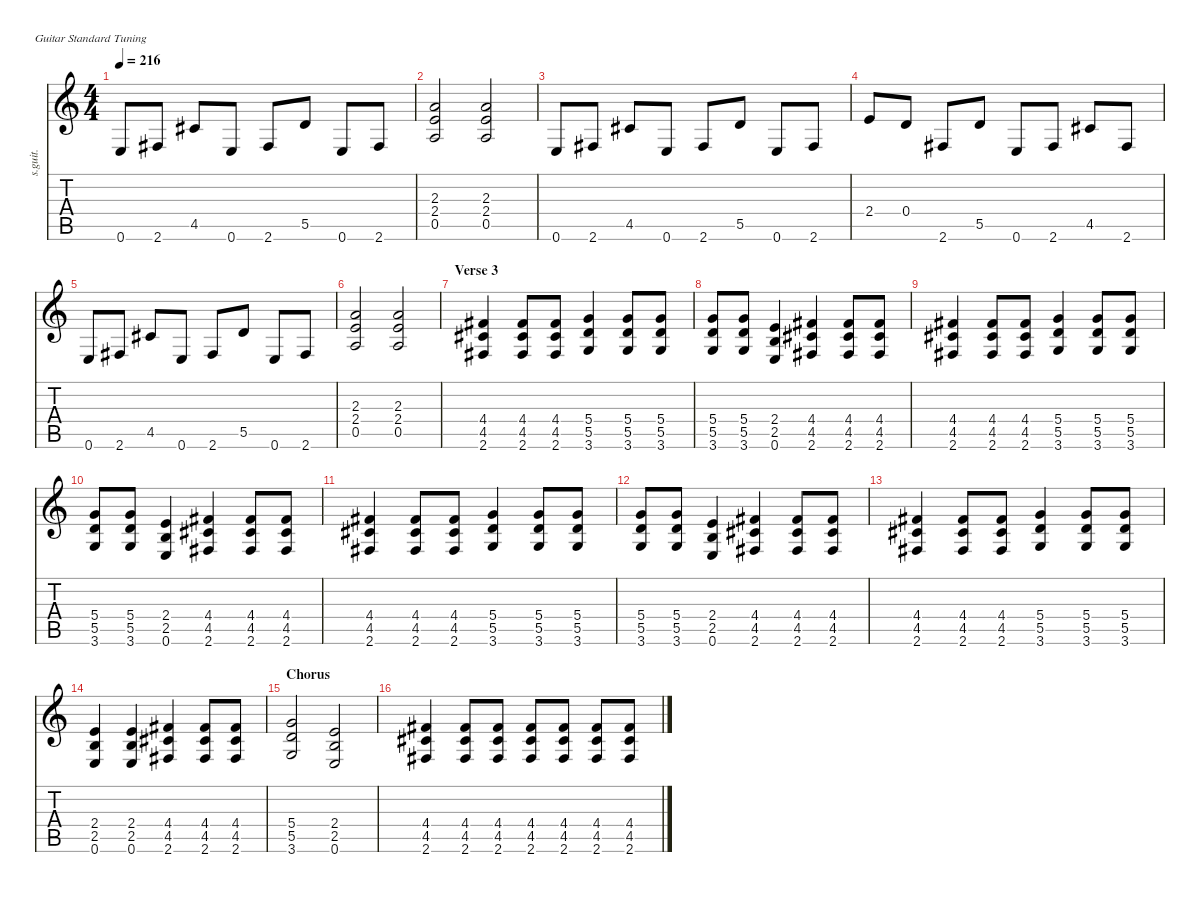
\defaultSystemsLayout 4
\hideDynamics
\bracketExtendMode nobrackets
\track ("The Cretin | Lead Guitar" "s.guit.") {instrument distortionguitar}
\staff {score tabs}
\tuning (E4 B3 G3 D3 A2 E2)
\ts (4 4)
\tempo 216
\clef g2
\ks c
0.6.8{dy f} 2.6{acc #}.8 4.5{acc #}.8 0.6.8 2.6{acc #}.8 5.5.8 0.6.8 2.6{acc #}.8 |
(2.3 2.4 0.5).2 (2.3 2.4 0.5).2 |
0.6.8{dy mf} 2.6{acc #}.8 4.5{acc #}.8 0.6.8 2.6{acc #}.8 5.5.8 0.6.8 2.6{acc #}.8 |
2.4.8 0.4.8 2.6{acc #}.8 5.5.8 0.6.8 2.6{acc #}.8 4.5{acc #}.8 2.6{acc #}.8 |
0.6.8 2.6{acc #}.8 4.5{acc #}.8 0.6.8 2.6{acc #}.8 5.5.8 0.6.8 2.6{acc #}.8 |
(2.3 2.4 0.5).2 (2.3 2.4 0.5).2 |
\section ("" "Verse 3")
(4.4{acc #} 4.5{acc #} 2.6{acc #}).4{dy f} (4.4{acc #} 4.5{acc #} 2.6{acc #}).8 (4.4{acc #} 4.5{acc #} 2.6{acc #}).8 (5.4 5.5 3.6).4 (5.4 5.5 3.6).8 (5.4 5.5 3.6).8 |
(5.4 5.5 3.6).8 (5.4 5.5 3.6).8 (2.4 2.5 0.6).4 (4.4{acc #} 4.5{acc #} 2.6{acc #}).4 (4.4{acc #} 4.5{acc #} 2.6{acc #}).8 (4.4{acc #} 4.5{acc #} 2.6{acc #}).8 |
(4.4{acc #} 4.5{acc #} 2.6{acc #}).4 (4.4{acc #} 4.5{acc #} 2.6{acc #}).8 (4.4{acc #} 4.5{acc #} 2.6{acc #}).8 (5.4 5.5 3.6).4 (5.4 5.5 3.6).8 (5.4 5.5 3.6).8 |
(5.4 5.5 3.6).8 (5.4 5.5 3.6).8 (2.4 2.5 0.6).4 (4.4{acc #} 4.5{acc #} 2.6{acc #}).4 (4.4{acc #} 4.5{acc #} 2.6{acc #}).8 (4.4{acc #} 4.5{acc #} 2.6{acc #}).8 |
(4.4{acc #} 4.5{acc #} 2.6{acc #}).4 (4.4{acc #} 4.5{acc #} 2.6{acc #}).8 (4.4{acc #} 4.5{acc #} 2.6{acc #}).8 (5.4 5.5 3.6).4 (5.4 5.5 3.6).8 (5.4 5.5 3.6).8 |
(5.4 5.5 3.6).8 (5.4 5.5 3.6).8 (2.4 2.5 0.6).4 (4.4{acc #} 4.5{acc #} 2.6{acc #}).4 (4.4{acc #} 4.5{acc #} 2.6{acc #}).8 (4.4{acc #} 4.5{acc #} 2.6{acc #}).8 |
(4.4{acc #} 4.5{acc #} 2.6{acc #}).4 (4.4{acc #} 4.5{acc #} 2.6{acc #}).8 (4.4{acc #} 4.5{acc #} 2.6{acc #}).8 (5.4 5.5 3.6).4 (5.4 5.5 3.6).8 (5.4 5.5 3.6).8 |
(2.4 2.5 0.6).4 (2.4 2.5 0.6).4 (4.4{acc #} 4.5{acc #} 2.6{acc #}).4 (4.4{acc #} 4.5{acc #} 2.6{acc #}).8 (4.4{acc #} 4.5{acc #} 2.6{acc #}).8 |
\section ("" "Chorus")
(5.4 5.5 3.6).2 (2.4 2.5 0.6).2 |
(4.4{acc #} 4.5{acc #} 2.6{acc #}).4 (4.4{acc #} 4.5{acc #} 2.6{acc #}).8 (4.4{acc #} 4.5{acc #} 2.6{acc #}).8 (4.4{acc #} 4.5{acc #} 2.6{acc #}).8 (4.4{acc #} 4.5{acc #} 2.6{acc #}).8 (4.4{acc #} 4.5{acc #} 2.6{acc #}).8 (4.4{acc #} 4.5{acc #} 2.6{acc #}).8
